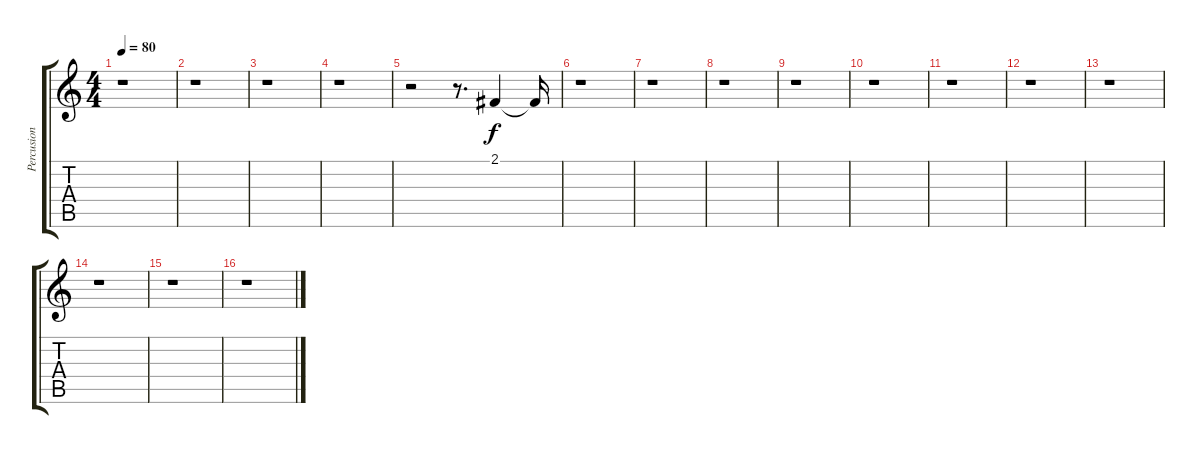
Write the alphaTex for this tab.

\track ("Percusion" "Percusion") {instrument reversecymbal}
\staff {score tabs}
\tuning (E4 B3 G3 D3 A2 E2) {hide}
\ts (4 4)
\tempo 80
\clef g2
\ks c
r.1{dy f} |
r.1 |
r.1 |
r.1 |
r.2 r.8{d} 2.1.4 2.1{t}.16 |
r.1 |
r.1 |
r.1 |
r.1 |
r.1 |
r.1 |
r.1 |
r.1 |
r.1 |
r.1 |
r.1
